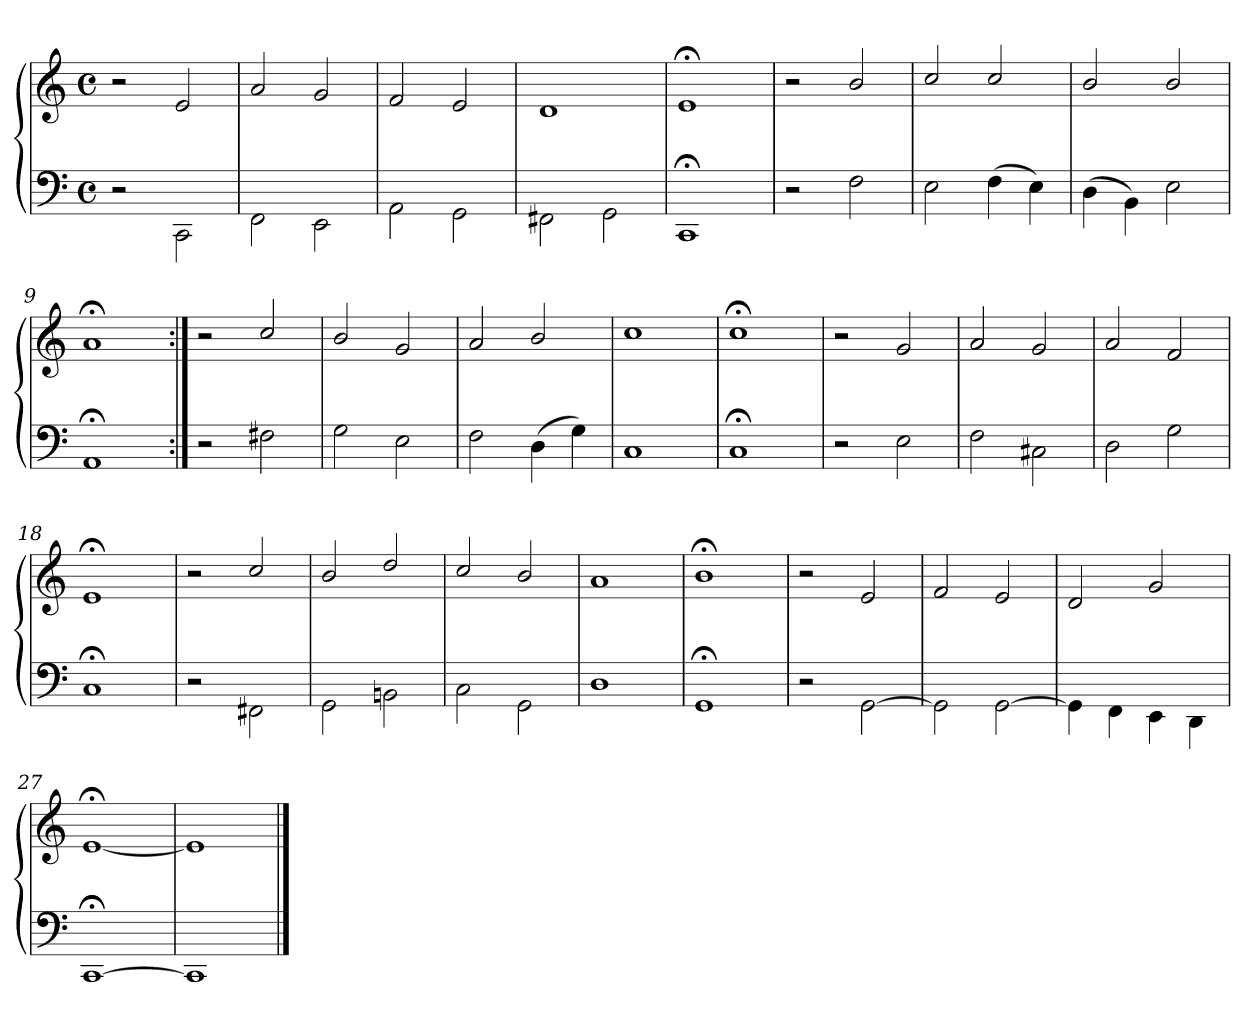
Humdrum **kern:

**kern	**kern
*part1	*part1
*staff2	*staff1
*clefF4	*clefG2
*M4/4	*M4/4
*met(c)	*met(c)
=1	=1
2r	2r
2CC\	2e/
=2	=2
2FF\	2a/
2EE\	2g/
=3	=3
2AA\	2f/
2GG\	2e/
=4	=4
2FF#X\	1d/
2GG\	.
=5	=5
1CC;\	1e;</
=6	=6
2r	2r
2F\	2b/
=7	=7
2E\	2cc/
(4F\	2cc/
4E\)	.
=8	=8
(4D\	2b/
4BB\)	.
2E\	2b/
=9	=9
1AA;\	1a;</
!!LO:LB:g=z
=10:|!	=10:|!
2r	2r
2F#X\	2cc/
=11	=11
2G\	2b/
2E\	2g/
=12	=12
2F\	2a/
(4D\	2b/
4G\)	.
=13	=13
1C\	1cc/
=14	=14
1C;\	1cc;</
!!LO:LB:g=z
=15	=15
2r	2r
2E\	2g/
=16	=16
2F\	2a/
2C#X\	2g/
=17	=17
2D\	2a/
2G\	2f/
=18	=18
1C;\	1e;</
=19	=19
2r	2r
2FF#X\	2cc/
=20	=20
2GG\	2b/
2BBn\	2dd/
=21	=21
2C\	2cc/
2GG\	2b/
=22	=22
1D\	1a/
=23	=23
1GG;\	1b;</
!!LO:PB:g=z
=24	=24
2r	2r
[2GG\	2e/
=25	=25
2GG\]	2f/
[2GG\	2e/
=26	=26
4GG\]	2d/
4FF\	.
4EE\	2g/
4DD\	.
=27	=27
[1CC;\	[1e;</
=28	=28
1CC/]	1e/]
==	==
*-	*-
